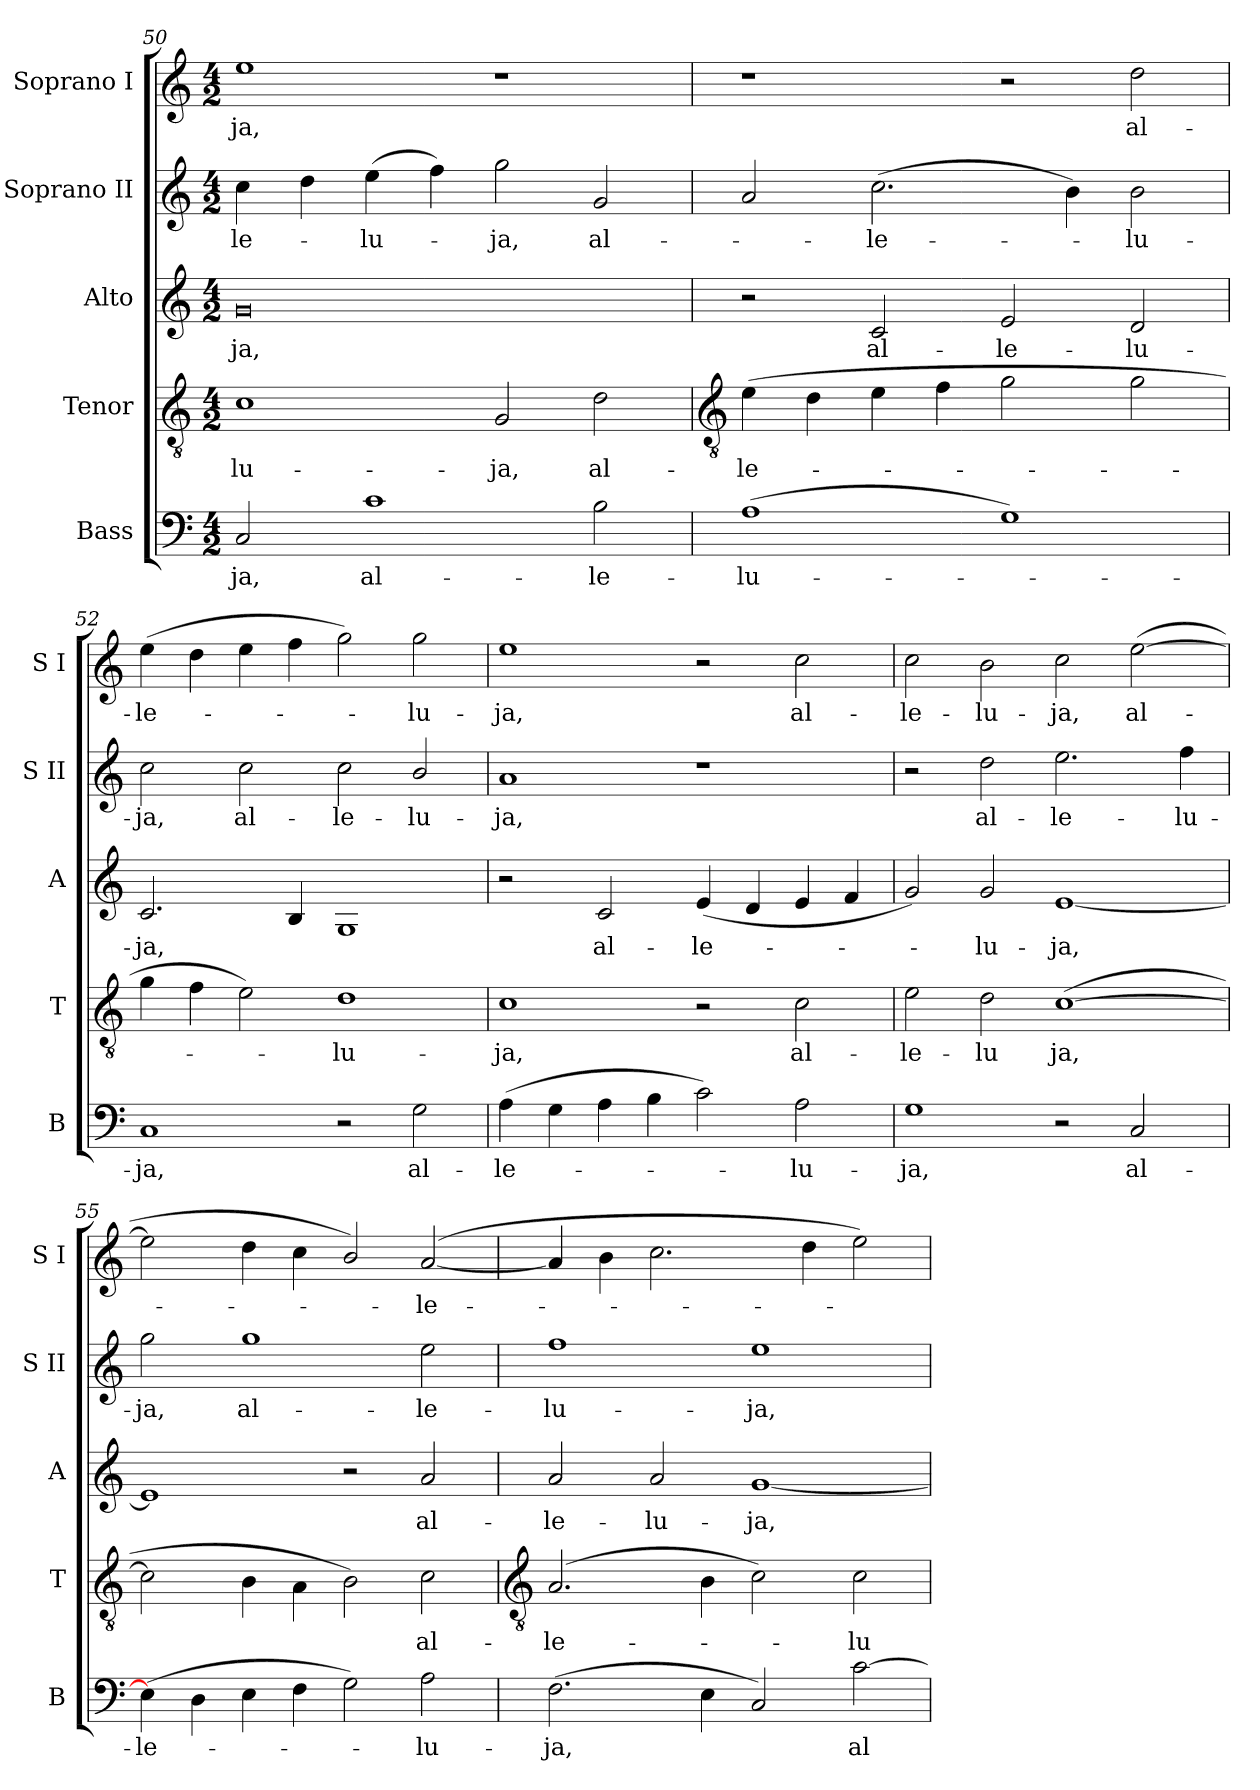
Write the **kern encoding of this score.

**kern	**text	**kern	**text	**kern	**text	**kern	**text	**kern	**text
*part5	*part5	*part4	*part4	*part3	*part3	*part2	*part2	*part1	*part1
*staff5	*staff5	*staff4	*staff4	*staff3	*staff3	*staff2	*staff2	*staff1	*staff1
*I"Bass	*	*I"Tenor	*	*I"Alto	*	*I"Soprano II	*	*I"Soprano I	*
*I'B	*	*I'T	*	*I'A	*	*I'S II	*	*I'S I	*
*clefF4	*	*clefGv2	*	*clefG2	*	*clefG2	*	*clefG2	*
*k[]	*	*k[]	*	*k[]	*	*k[]	*	*k[]	*
*C:	*	*C:	*	*C:	*	*C:	*	*C:	*
*M4/2	*	*M4/2	*	*M4/2	*	*M4/2	*	*M4/2	*
=50	=50	=50	=50	=50	=50	=50	=50	=50	=50
!	!LO:LY:b	!	!LO:LY:b	!	!LO:LY:b	!	!LO:LY:b	!	!LO:LY:b
2C	-ja,	1c	lu-	0g	-ja,	4cc	-le-	1ee	-ja,
.	.	.	.	.	.	4dd	.	.	.
!	!LO:LY:b	!	!	!	!	!	!LO:LY:b	!	!
1c	al-	.	.	.	.	(>4ee	lu-	.	.
.	.	.	.	.	.	4ff)	.	.	.
!	!	!	!LO:LY:b	!	!	!	!LO:LY:b	!	!
.	.	2G	-ja,	.	.	2gg	ja,	1r	.
!	!LO:LY:b	!	!LO:LY:b	!	!	!	!LO:LY:b	!	!
2B	-le-	2d	al-	.	.	2g	al-	.	.
!!LO:LB:g=z
=51	=51	=51	=51	=51	=51	=51	=51	=51	=51
*	*	*clefGv2	*	*	*	*	*	*	*
!	!LO:LY:b	!	!LO:LY:b	!	!	!	!	!	!
(>1A	-lu-	(>4e	-le-	2r	.	2a	.	1r	.
.	.	4d	.	.	.	.	.	.	.
!	!	!	!	!	!LO:LY:b	!	!LO:LY:b	!	!
.	.	4e	.	2c	al-	(>2.cc	le-	.	.
.	.	4f	.	.	.	.	.	.	.
!	!	!	!	!	!LO:LY:b	!	!	!	!
1G)	.	2g	.	2e	-le-	.	.	2r	.
.	.	.	.	.	.	4b)	.	.	.
!	!	!	!	!	!LO:LY:b	!	!LO:LY:b	!	!LO:LY:b
.	.	2g	.	2d	-lu-	2b	lu-	2dd	al-
=52	=52	=52	=52	=52	=52	=52	=52	=52	=52
!	!LO:LY:b	!	!	!	!LO:LY:b	!	!LO:LY:b	!	!LO:LY:b
1C	ja,	4g	.	2.c	-ja,	2cc	-ja,	(>4ee	-le-
.	.	4f	.	.	.	.	.	4dd	.
!	!	!	!	!	!	!	!LO:LY:b	!	!
.	.	2e)	.	.	.	2cc	al-	4ee	.
.	.	.	.	4B	.	.	.	4ff	.
!	!	!	!LO:LY:b	!	!	!	!LO:LY:b	!	!
2r	.	1d	lu-	1G	.	2cc	-le-	2gg)	.
!	!LO:LY:b	!	!	!	!	!	!LO:LY:b	!	!LO:LY:b
2G	al-	.	.	.	.	2b/	-lu-	2gg	lu-
=53	=53	=53	=53	=53	=53	=53	=53	=53	=53
!	!LO:LY:b	!	!LO:LY:b	!	!	!	!LO:LY:b	!	!LO:LY:b
(>4A	-le-	1c	-ja,	2r	.	1a	-ja,	1ee	-ja,
4G	.	.	.	.	.	.	.	.	.
!	!	!	!	!	!LO:LY:b	!	!	!	!
4A	.	.	.	2c	al-	.	.	.	.
4B	.	.	.	.	.	.	.	.	.
!	!	!	!	!	!LO:LY:b	!	!	!	!
2c)	.	2r	.	(<4e	-le-	1r	.	2r	.
.	.	.	.	4d	.	.	.	.	.
!	!LO:LY:b	!	!LO:LY:b	!	!	!	!	!	!LO:LY:b
2A	lu-	2c	al-	4e	.	.	.	2cc	al-
.	.	.	.	4f	.	.	.	.	.
=54	=54	=54	=54	=54	=54	=54	=54	=54	=54
!	!LO:LY:b	!	!LO:LY:b	!	!	!	!	!	!LO:LY:b
1G	-ja,	2e	-le-	2g)	.	2r	.	2cc	-le-
!	!	!	!LO:LY:b	!	!LO:LY:b	!	!LO:LY:b	!	!LO:LY:b
.	.	2d	-lu	2g	lu-	2dd	al-	2b	-lu-
!	!	!	!LO:LY:b	!	!LO:LY:b	!	!LO:LY:b	!	!LO:LY:b
2r	.	(>[1c	ja,	[1e	-ja,	2.ee	-le-	2cc	-ja,
!	!LO:LY:b	!	!	!	!	!	!	!	!LO:LY:b
2C	al-	.	.	.	.	.	.	(>[2ee	al-
!	!	!	!	!	!	!	!LO:LY:b	!	!
.	.	.	.	.	.	4ff	-lu-	.	.
=55	=55	=55	=55	=55	=55	=55	=55	=55	=55
!	!LO:LY:b	!	!	!	!	!	!LO:LY:b	!	!
(>4E]	-le-	2c]	.	1e]	.	2gg	-ja,	2ee]	.
4D	.	.	.	.	.	.	.	.	.
!	!	!	!	!	!	!	!LO:LY:b	!	!
4E	.	4B	.	.	.	1gg	al-	4dd	.
4F	.	4A\	.	.	.	.	.	4cc	.
2G)	.	2B)	.	2r	.	.	.	2b/)	.
!	!LO:LY:b	!	!LO:LY:b	!	!LO:LY:b	!	!LO:LY:b	!	!LO:LY:b
2A	lu-	2c	al-	2a	al-	2ee	-le-	(>[2a	le-
!!LO:LB:g=z
=56	=56	=56	=56	=56	=56	=56	=56	=56	=56
*	*	*clefGv2	*	*	*	*	*	*	*
!	!LO:LY:b	!	!LO:LY:b	!	!LO:LY:b	!	!LO:LY:b	!	!
(>2.F	-ja,	(>2.A	-le-	2a	-le-	1ff	-lu-	4a]	.
.	.	.	.	.	.	.	.	4b	.
!	!	!	!	!	!LO:LY:b	!	!	!	!
.	.	.	.	2a	-lu-	.	.	2.cc	.
4E	.	4B	.	.	.	.	.	.	.
!	!	!	!	!	!LO:LY:b	!	!LO:LY:b	!	!
2C)	.	2c)	.	[1g	-ja,	1ee	-ja,	.	.
.	.	.	.	.	.	.	.	4dd	.
!	!LO:LY:b	!	!LO:LY:b	!	!	!	!	!	!
[2c	al-	2c	lu-	.	.	.	.	2ee)	.
=	=	=	=	=	=	=	=	=	=
*-	*-	*-	*-	*-	*-	*-	*-	*-	*-
